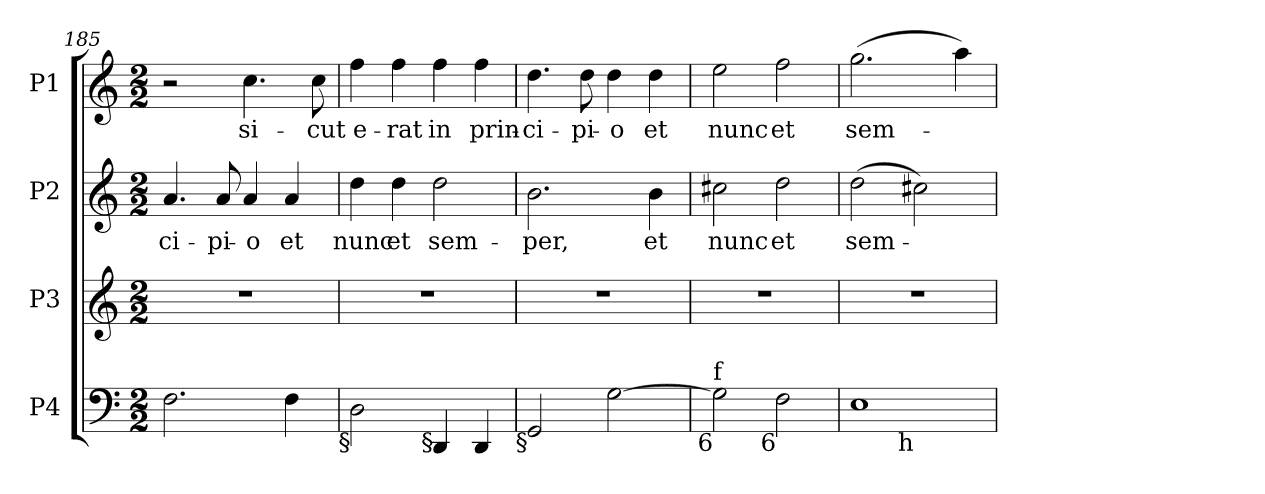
**kern	**kern	**kern	**text	**kern	**text
*part4	*part3	*part2	*part2	*part1	*part1
*staff4	*staff3	*staff2	*staff2	*staff1	*staff1
*I"P4	*I"P3	*I"P2	*	*I"P1	*
*clefF4	*clefG2	*clefG2	*	*clefG2	*
*k[]	*k[]	*k[]	*	*k[]	*
*C:	*C:	*C:	*	*C:	*
*M2/2	*M2/2	*M2/2	*	*M2/2	*
=185	=185	=185	=185	=185	=185
!	!	!	!LO:LY:b:color=#000000	!	!
2.Fi\	1r	4.ai/	-ci-	2r	.
!	!	!	!LO:LY:b:color=#000000	!	!
.	.	8ai/	-pi-	.	.
!	!	!	!LO:LY:b:color=#000000	!	!
!	!	!	!	!	!LO:LY:b:color=#000000
.	.	4ai/	-o	4.cci\	si-
!	!	!	!LO:LY:b:color=#000000	!	!
4Fi\	.	4ai/	et	.	.
!	!	!	!	!	!LO:LY:b:color=#000000
.	.	.	.	8cci\	-cut
=186	=186	=186	=186	=186	=186
!	!	!	!LO:LY:b:color=#000000	!	!
!LO:TX:b:rj:t=§	!	!	!	!	!
!	!	!	!	!	!LO:LY:b:color=#000000
2Di\	1r	4ddi\	nunc	4ffi\	e-
!	!	!	!LO:LY:b:color=#000000	!	!
!	!	!	!	!	!LO:LY:b:color=#000000
.	.	4ddi\	et	4ffi\	-rat
!	!	!	!LO:LY:b:color=#000000	!	!
!LO:TX:b:rj:t=§	!	!	!	!	!
!	!	!	!	!	!LO:LY:b:color=#000000
4DDi/	.	2ddi\	sem-	4ffi\	in
!	!	!	!	!	!LO:LY:b:color=#000000
4DDi/	.	.	.	4ffi\	prin-
=187	=187	=187	=187	=187	=187
!	!	!	!LO:LY:b:color=#000000	!	!
!LO:TX:b:rj:t=§	!	!	!	!	!
!	!	!	!	!	!LO:LY:b:color=#000000
2GGi/	1r	2.bi\	-per,	4.ddi\	-ci-
!	!	!	!	!	!LO:LY:b:color=#000000
.	.	.	.	8ddi\	-pi-
!	!	!	!	!	!LO:LY:b:color=#000000
[2Gi\	.	.	.	4ddi\	-o
!	!	!	!LO:LY:b:color=#000000	!	!
!	!	!	!	!	!LO:LY:b:color=#000000
.	.	4bi\	et	4ddi\	et
=188	=188	=188	=188	=188	=188
!	!	!	!LO:LY:b:color=#000000	!	!
!LO:TX:b:rj:t=6	!	!	!	!	!
!LO:TX:t=f	!	!	!	!	!
!	!	!	!	!	!LO:LY:b:color=#000000
2Gi\]	1r	2cc#Xi\	nunc	2eei\	nunc
!	!	!	!LO:LY:b:color=#000000	!	!
!LO:TX:b:rj:t=6	!	!	!	!	!
!	!	!	!	!	!LO:LY:b:color=#000000
2Fi\	.	2ddi\	et	2ffi\	et
=189	=189	=189	=189	=189	=189
!	!	!	!LO:LY:b:color=#000000	!	!
!LO:TX:b:rj:t=7	!	!	!	!	!
!	!	!	!	!	!LO:LY:b:color=#000000
*^	*	*	*	*	*
1Ei	2ryy	1r	(2ddi\	sem-	(2.ggi\	sem-
!	!LO:TX:b:rj:t=h	!	!	!	!	!
.	2ryy	.	2cc#Xi\)	.	.	.
.	.	.	.	.	4aai\)	.
*v	*v	*	*	*	*	*
=	=	=	=	=	=
*-	*-	*-	*-	*-	*-
